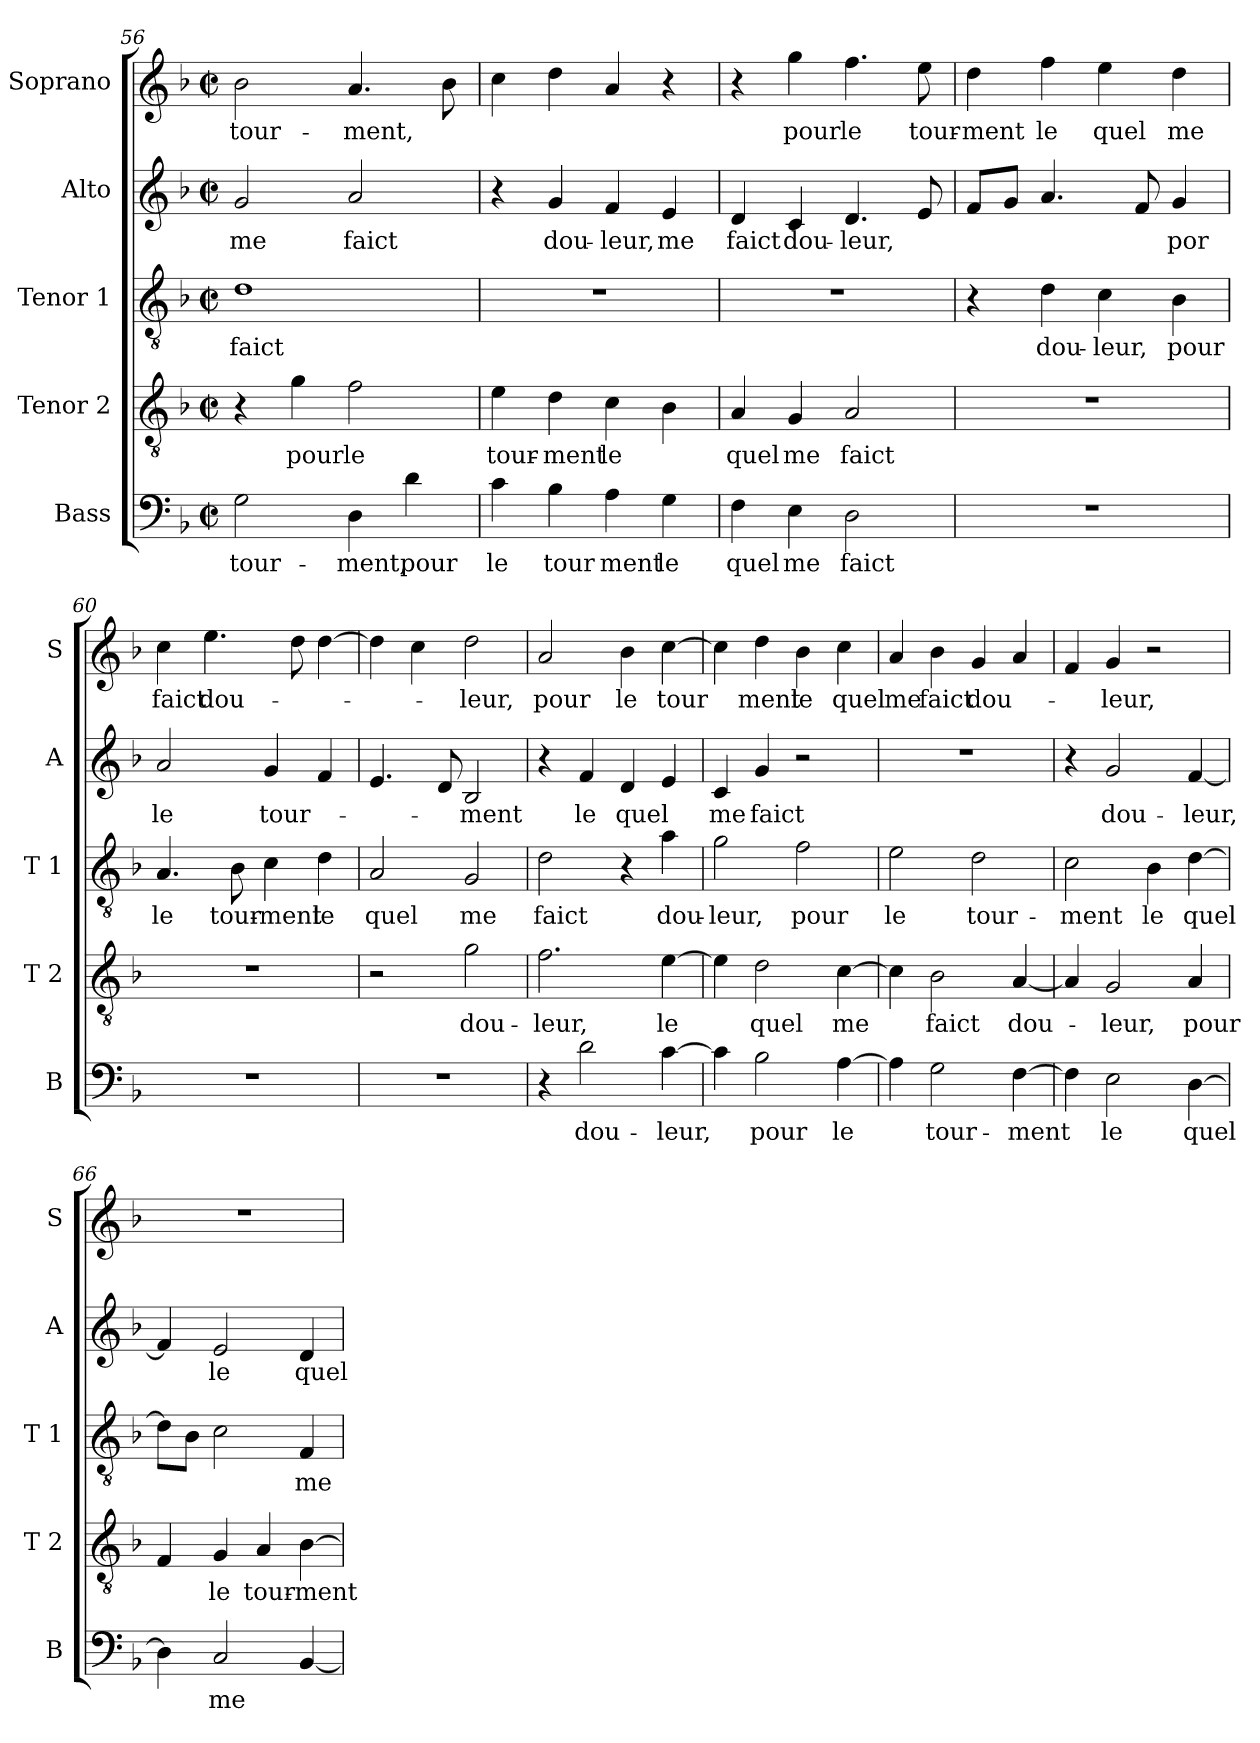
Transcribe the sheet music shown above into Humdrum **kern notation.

**kern	**text	**kern	**text	**kern	**text	**kern	**text	**kern	**text
*part5	*part5	*part4	*part4	*part3	*part3	*part2	*part2	*part1	*part1
*staff5	*staff5	*staff4	*staff4	*staff3	*staff3	*staff2	*staff2	*staff1	*staff1
*I"Bass	*	*I"Tenor 2	*	*I"Tenor 1	*	*I"Alto	*	*I"Soprano	*
*I'B	*	*I'T 2	*	*I'T 1	*	*I'A	*	*I'S	*
!!LO:PB:g=z
*clefF4	*	*clefGv2	*	*clefGv2	*	*clefG2	*	*clefG2	*
*k[b-]	*	*k[b-]	*	*k[b-]	*	*k[b-]	*	*k[b-]	*
*F:	*	*F:	*	*F:	*	*F:	*	*F:	*
*M2/2	*	*M2/2	*	*M2/2	*	*M2/2	*	*M2/2	*
*met(c|)	*	*met(c|)	*	*met(c|)	*	*met(c|)	*	*met(c|)	*
=56	=56	=56	=56	=56	=56	=56	=56	=56	=56
2G\	tour-	4r	.	1d	faict	2g/	me	2b-\	tour-
.	.	4g\	pour	.	.	.	.	.	.
4D\	-ment,	2f\	le	.	.	2a/	faict	4.a/	-ment,
4d\	pour	.	.	.	.	.	.	.	.
.	.	.	.	.	.	.	.	8b-\	.
=57	=57	=57	=57	=57	=57	=57	=57	=57	=57
4c\	le	4e\	tour-	1r	.	4r	.	4cc\	.
4B-\	tour	4d\	-ment	.	.	4g/	dou-	4dd\	.
4A\	ment	4c\	le	.	.	4f/	-leur,	4a/	.
4G\	le	4B-\	.	.	.	4e/	me	4r	.
=58	=58	=58	=58	=58	=58	=58	=58	=58	=58
4F\	quel	4A/	quel	1r	.	4d/	faict	4r	.
4E\	me	4G/	me	.	.	4c/	dou-	4gg\	pour
2D\	faict	2A/	faict	.	.	4.d/	-leur,	4.ff\	le
.	.	.	.	.	.	8e/	.	8ee\	tour-
=59	=59	=59	=59	=59	=59	=59	=59	=59	=59
1r	.	1r	.	4r	.	8f/L	.	4dd\	-ment
.	.	.	.	.	.	8g/J	.	.	.
.	.	.	.	4d\	dou-	4.a/	.	4ff\	le
.	.	.	.	4c\	-leur,	.	.	4ee\	quel
.	.	.	.	.	.	8f/	.	.	.
.	.	.	.	4B-\	pour	4g/	por	4dd\	me
=60	=60	=60	=60	=60	=60	=60	=60	=60	=60
1r	.	1r	.	4.A/	le	2a/	le	4cc\	faict
.	.	.	.	.	.	.	.	4.ee\	dou-
.	.	.	.	8B-\	tour-	.	.	.	.
.	.	.	.	4c\	-ment	4g/	tour-	.	.
.	.	.	.	.	.	.	.	8dd\	.
.	.	.	.	4d\	le	4f/	.	[4dd\	.
!!LO:LB:g=z
=61	=61	=61	=61	=61	=61	=61	=61	=61	=61
1r	.	2r	.	2A/	quel	4.e/	.	4dd\]	.
.	.	.	.	.	.	.	.	4cc\	.
.	.	.	.	.	.	8d/	.	.	.
.	.	2g\	dou-	2G/	me	2B-/	-ment	2dd\	-leur,
=62	=62	=62	=62	=62	=62	=62	=62	=62	=62
4r	.	2.f\	-leur,	2d\	faict	4r	.	2a/	pour
2d\	dou-	.	.	.	.	4f/	le	.	.
.	.	.	.	4r	.	4d/	quel	4b-\	le
[4c\	-leur,	[4e\	le	4a\	dou-	4e/	.	[4cc\	tour
=63	=63	=63	=63	=63	=63	=63	=63	=63	=63
4c\]	.	4e\]	.	2g\	-leur,	4c/	me	4cc\]	.
2B-\	pour	2d\	quel	.	.	4g/	faict	4dd\	ment
.	.	.	.	2f\	pour	2r	.	4b-\	le
[4A\	le	[4c\	me	.	.	.	.	4cc\	quel
=64	=64	=64	=64	=64	=64	=64	=64	=64	=64
4A\]	.	4c\]	.	2e\	le	1r	.	4a/	me
2G\	tour-	2B-\	faict	.	.	.	.	4b-\	faict
.	.	.	.	2d\	tour-	.	.	4g/	dou-
[4F\	-ment	[4A/	dou-	.	.	.	.	4a/	.
=65	=65	=65	=65	=65	=65	=65	=65	=65	=65
4F\]	.	4A/]	.	2c\	-ment	4r	.	4f/	.
2E\	le	2G/	-leur,	.	.	2g/	dou-	4g/	-leur,
.	.	.	.	4B-\	le	.	.	2r	.
[4D\	quel	4A/	pour	[4d\	quel	[4f/	-leur,	.	.
!!LO:PB:g=z
=66	=66	=66	=66	=66	=66	=66	=66	=66	=66
4D\]	.	4F/	.	8d\L]	.	4f/]	.	1r	.
.	.	.	.	8B-\J	.	.	.	.	.
2C/	me	4G/	le	2c\	.	2e/	le	.	.
.	.	4A/	tour-	.	.	.	.	.	.
[4BB-/	.	[4B-\	-ment	4F/	me	4d/	quel	.	.
=	=	=	=	=	=	=	=	=	=
*-	*-	*-	*-	*-	*-	*-	*-	*-	*-
